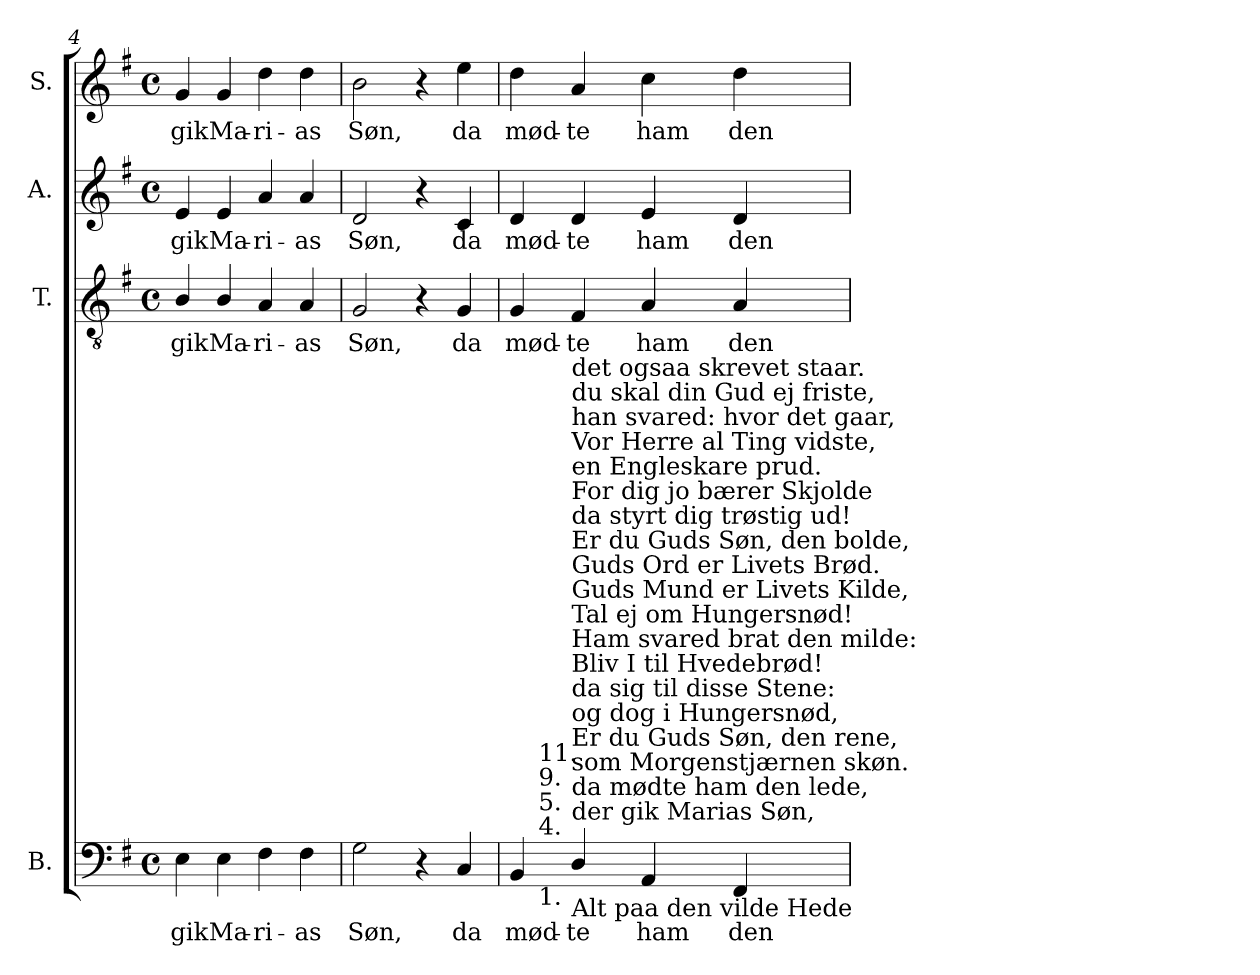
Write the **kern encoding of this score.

**kern	**text	**kern	**text	**kern	**text	**kern	**text
*part4	*part4	*part3	*part3	*part2	*part2	*part1	*part1
*staff4	*staff4	*staff3	*staff3	*staff2	*staff2	*staff1	*staff1
*I"B.	*	*I"T.	*	*I"A.	*	*I"S.	*
*I'B.	*	*I'T.	*	*I'A.	*	*I'S.	*
*clefF4	*	*clefGv2	*	*clefG2	*	*clefG2	*
*	*	*ITrd7c12	*	*	*	*	*
*k[f#]	*	*k[f#]	*	*k[f#]	*	*k[f#]	*
*G:	*	*G:	*	*G:	*	*G:	*
*M4/4	*	*M4/4	*	*M4/4	*	*M4/4	*
*met(c)	*	*met(c)	*	*met(c)	*	*met(c)	*
=4	=4	=4	=4	=4	=4	=4	=4
!	!LO:LY:b:color=#000000	!	!	!	!	!	!
!	!	!	!LO:LY:b:color=#000000	!	!	!	!
!	!	!	!	!	!LO:LY:b:color=#000000	!	!
!	!	!	!	!	!	!	!LO:LY:b:color=#000000
4Ei\	gik	4BBi/	gik	4ei/	gik	4gi/	gik
!	!LO:LY:b:color=#000000	!	!	!	!	!	!
!	!	!	!LO:LY:b:color=#000000	!	!	!	!
!	!	!	!	!	!LO:LY:b:color=#000000	!	!
!	!	!	!	!	!	!	!LO:LY:b:color=#000000
4Ei\	Ma-	4BBi/	Ma-	4ei/	Ma-	4gi/	Ma-
!	!LO:LY:b:color=#000000	!	!	!	!	!	!
!	!	!	!LO:LY:b:color=#000000	!	!	!	!
!	!	!	!	!	!LO:LY:b:color=#000000	!	!
!	!	!	!	!	!	!	!LO:LY:b:color=#000000
4F#i\	-ri-	4AAi/	-ri-	4ai/	-ri-	4ddi\	-ri-
!	!LO:LY:b:color=#000000	!	!	!	!	!	!
!	!	!	!LO:LY:b:color=#000000	!	!	!	!
!	!	!	!	!	!LO:LY:b:color=#000000	!	!
!	!	!	!	!	!	!	!LO:LY:b:color=#000000
4F#i\	-as	4AAi/	-as	4ai/	-as	4ddi\	-as
=5	=5	=5	=5	=5	=5	=5	=5
!	!LO:LY:b:color=#000000	!	!	!	!	!	!
!	!	!	!LO:LY:b:color=#000000	!	!	!	!
!	!	!	!	!	!LO:LY:b:color=#000000	!	!
!	!	!	!	!	!	!	!LO:LY:b:color=#000000
2Gi\	Søn,	2GGi/	Søn,	2di/	Søn,	2bi\	Søn,
4r	.	4r	.	4r	.	4r	.
!	!LO:LY:b:color=#000000	!	!	!	!	!	!
!	!	!	!LO:LY:b:color=#000000	!	!	!	!
!	!	!	!	!	!LO:LY:b:color=#000000	!	!
!	!	!	!	!	!	!	!LO:LY:b:color=#000000
4Ci/	da	4GGi/	da	4ci/	da	4eei\	da
!!LO:LB:g=z
=6	=6	=6	=6	=6	=6	=6	=6
!	!LO:LY:b:color=#000000	!	!	!	!	!	!
!	!	!	!LO:LY:b:color=#000000	!	!	!	!
!	!	!	!	!	!LO:LY:b:color=#000000	!	!
!	!	!	!	!	!	!	!LO:LY:b:color=#000000
*^	*	*	*	*	*	*	*
4BBi/	16ryy	mød-	4GGi/	mød-	4di/	mød-	4ddi\	mød-
.	64ryy	.	.	.	.	.	.	.
.	512.ryy	.	.	.	.	.	.	.
!	!LO:TX:b:t=1.	!	!	!	!	!	!	!
!	!LO:TX:t=4.	!	!	!	!	!	!	!
!	!LO:TX:t=5.	!	!	!	!	!	!	!
!	!LO:TX:t=9.	!	!	!	!	!	!	!
!	!LO:TX:t=11.	!	!	!	!	!	!	!
.	2ryy	.	.	.	.	.	.	.
!	!	!LO:LY:b:color=#000000	!	!	!	!	!	!
!	!	!	!	!LO:LY:b:color=#000000	!	!	!	!
!	!	!	!	!	!	!LO:LY:b:color=#000000	!	!
!LO:TX:b:t=Alt paa den vilde Hede	!	!	!	!	!	!	!	!
!LO:TX:t=der gik Marias Søn,	!	!	!	!	!	!	!	!
!LO:TX:t=da mødte ham den lede,	!	!	!	!	!	!	!	!
!LO:TX:t=som Morgenstjærnen skøn.	!	!	!	!	!	!	!	!
!LO:TX:t=Er du Guds Søn, den rene,	!	!	!	!	!	!	!	!
!LO:TX:t=og dog i Hungersnød,	!	!	!	!	!	!	!	!
!LO:TX:t=da sig til disse Stene&colon;	!	!	!	!	!	!	!	!
!LO:TX:t=Bliv I til Hvedebrød!	!	!	!	!	!	!	!	!
!LO:TX:t=Ham svared brat den milde&colon;	!	!	!	!	!	!	!	!
!LO:TX:t=Tal ej om Hungersnød!	!	!	!	!	!	!	!	!
!LO:TX:t=Guds Mund er Livets Kilde,	!	!	!	!	!	!	!	!
!LO:TX:t=Guds Ord er Livets Brød.	!	!	!	!	!	!	!	!
!LO:TX:t=Er du Guds Søn, den bolde,	!	!	!	!	!	!	!	!
!LO:TX:t=da styrt dig trøstig ud!	!	!	!	!	!	!	!	!
!LO:TX:t=For dig jo bærer Skjolde	!	!	!	!	!	!	!	!
!LO:TX:t=en Engleskare prud.	!	!	!	!	!	!	!	!
!LO:TX:t=Vor Herre al Ting vidste,	!	!	!	!	!	!	!	!
!LO:TX:t=han svared&colon; hvor det gaar,	!	!	!	!	!	!	!	!
!LO:TX:t=du skal din Gud ej friste,	!	!	!	!	!	!	!	!
!LO:TX:t=det ogsaa skrevet staar.	!	!	!	!	!	!	!	!
!	!	!	!	!	!	!	!	!LO:LY:b:color=#000000
4Di/	.	-te	4FF#i/	-te	4di/	-te	4ai/	-te
!	!	!LO:LY:b:color=#000000	!	!	!	!	!	!
!	!	!	!	!LO:LY:b:color=#000000	!	!	!	!
!	!	!	!	!	!	!LO:LY:b:color=#000000	!	!
!	!	!	!	!	!	!	!	!LO:LY:b:color=#000000
4AAi/	.	ham	4AAi/	ham	4ei/	ham	4cci\	ham
.	4ryy	.	.	.	.	.	.	.
!	!	!LO:LY:b:color=#000000	!	!	!	!	!	!
!	!	!	!	!LO:LY:b:color=#000000	!	!	!	!
!	!	!	!	!	!	!LO:LY:b:color=#000000	!	!
!	!	!	!	!	!	!	!	!LO:LY:b:color=#000000
4FF#i/	.	den	4AAi/	den	4di/	den	4ddi\	den
.	8ryy	.	.	.	.	.	.	.
.	32ryy	.	.	.	.	.	.	.
.	128ryy	.	.	.	.	.	.	.
.	256ryy	.	.	.	.	.	.	.
.	1024ryy	.	.	.	.	.	.	.
*v	*v	*	*	*	*	*	*	*
=	=	=	=	=	=	=	=
*-	*-	*-	*-	*-	*-	*-	*-
